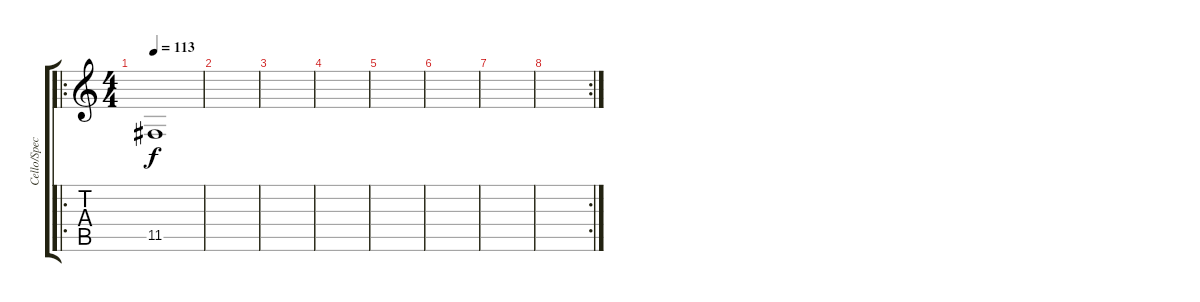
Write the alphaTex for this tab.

\track ("Cello/Special Effects" "Cello/Spec") {instrument cello}
\staff {score tabs}
\tuning (D4 A3 F3 C3 G2 C2) {hide}
\ro
\ts (4 4)
\tempo 113
\clef g2
\ks c
11.5{t}.1{dy f} |
|
|
|
|
|
|
\rc 2
